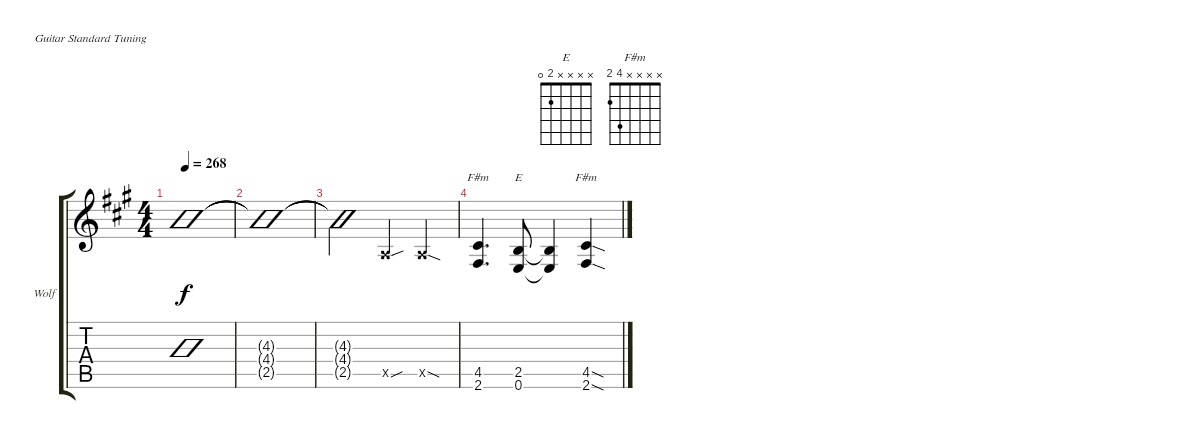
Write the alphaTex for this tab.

\defaultSystemsLayout 4
\bracketExtendMode groupsimilarinstruments
\firstSystemTrackNameOrientation horizontal
\otherSystemsTrackNameOrientation horizontal
\track ("Wolf Hoffmann (1)" "Wolf") {instrument distortionguitar}
\staff {score tabs}
\tuning (E4 B3 G3 D3 A2 E2)
\chord ("E" x x x x 2 0)
\chord ("F#m" x x x x 4 2)
\ts (4 4)
\tempo 268
\clef g2
\ks a
(4.3{t} 4.4{t} 2.5{t}).1{dy f slashed} |
(2.5{t} 4.4{t} 4.3{t}).1{slashed} |
(4.3{t} 4.4{t} 2.5{t}).2{slashed} 0.5{sou x}.4 0.5{sod x}.4 |
(2.6 4.5).4{d ch "F#m"} (0.6 2.5).8{ch "E"} (2.5{t} 0.6{t}).4 (2.6{sod} 4.5{sod}).4{ch "F#m"}
